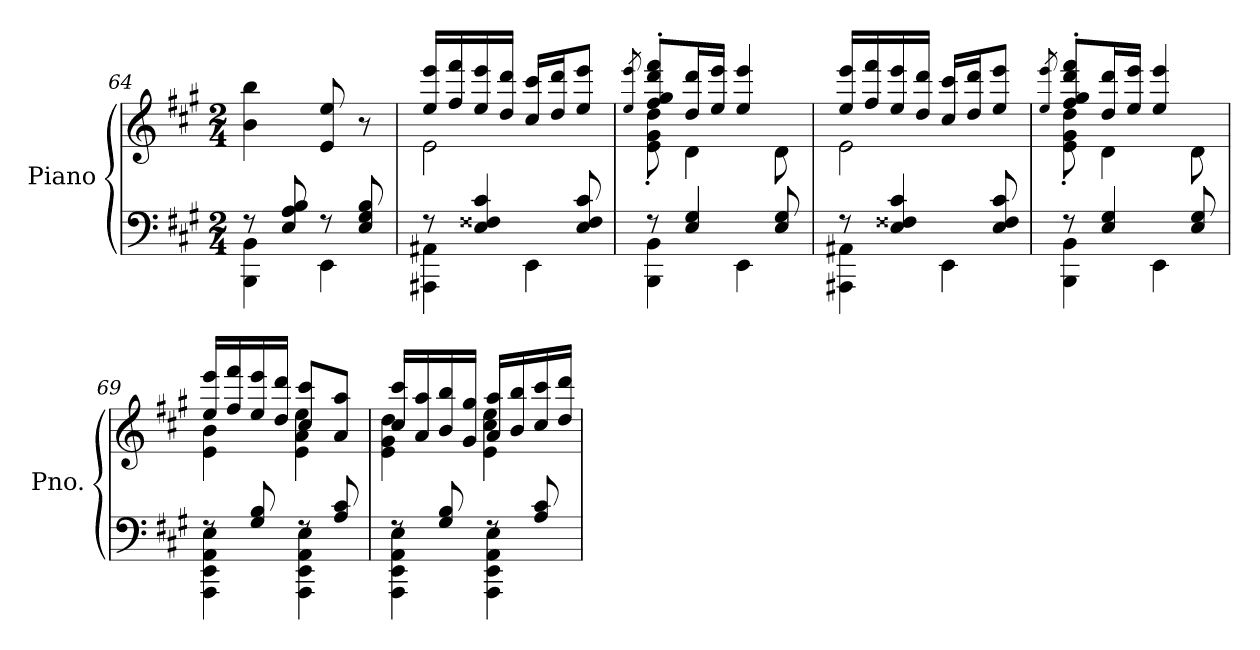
**kern	**kern
*part1	*part1
*staff2	*staff1
*I"Piano	*
*I'Pno.	*
*clefF4	*clefG2
*k[f#c#g#]	*k[f#c#g#]
*M2/4	*M2/4
=64	=64
*^	*
8r	4BBB\ 4BB\	4b\ 4bb\
8E/ 8A/ 8B/	.	.
8r	4EE\	8e/ 8ee/
8E/ 8G#/ 8B/	.	8r
!!LO:LB:g=z
=65	=65	=65
*	*	*^
8r	4AAA#X\ 4AA#X\	16ee/ 16eee/LL	2e\
.	.	16ff#/ 16fff#/	.
4E/ 4F##X/ 4c#/	.	16ee/ 16eee/	.
.	.	16dd/ 16ddd/JJ	.
.	4EE\	16cc#/ 16ccc#/LL	.
.	.	16dd/ 16ddd/J	.
8E/ 8F##/ 8c#/	.	8ee/ 8eee/J	.
=66	=66	=66	=66
.	.	8qee/ 8qeee/	.
8r	4BBB\ 4BB\	8ff#/' 8gg#/' 8ddd/' 8fff#/'L	8e\' 8g#\' 8dd\'
4E/ 4G#/	.	16dd/ 16ddd/L	4d\
.	.	16ee/ 16eee/JJ	.
.	4EE\	4ee/ 4eee/	.
8E/ 8G#/	.	.	8d\
=67	=67	=67	=67
8r	4AAA#X\ 4AA#X\	16ee/ 16eee/LL	2e\
.	.	16ff#/ 16fff#/	.
4E/ 4F##X/ 4c#/	.	16ee/ 16eee/	.
.	.	16dd/ 16ddd/JJ	.
.	4EE\	16cc#/ 16ccc#/LL	.
.	.	16dd/ 16ddd/J	.
8E/ 8F##/ 8c#/	.	8ee/ 8eee/J	.
=68	=68	=68	=68
.	.	8qee/ 8qeee/	.
8r	4BBB\ 4BB\	8ff#/' 8gg#/' 8ddd/' 8fff#/'L	8e\' 8g#\' 8dd\'
4E/ 4G#/	.	16dd/ 16ddd/L	4d\
.	.	16ee/ 16eee/JJ	.
.	4EE\	4ee/ 4eee/	.
8E/ 8G#/	.	.	8d\
!!LO:LB:g=z	!!
=69	=69	=69	=69
8rF	4AAA\ 4EE\ 4AA\ 4E\	16ee/ 16eee/LL	4e\ 4b\
.	.	16ff#/ 16fff#/	.
8G#/ 8B/	.	16ee/ 16eee/	.
.	.	16dd/ 16ddd/JJ	.
8rF	4AAA\ 4EE\ 4AA\ 4E\	8cc#/ 8ccc#/L	4e\ 4a\ 4ee\
8A/ 8c#/	.	8a/ 8aa/J	.
=70	=70	=70	=70
8rF	4AAA\ 4EE\ 4AA\ 4E\	16cc#/ 16ccc#/LL	4e\ 4g#\ 4dd\
.	.	16a/ 16aa/	.
8G#/ 8B/	.	16b/ 16bb/	.
.	.	16g#/ 16gg#/JJ	.
8rF	4AAA\ 4EE\ 4AA\ 4E\	16a/ 16aa/LL	4e\ 4cc#\ 4ee\
.	.	16b/ 16bb/	.
8A/ 8c#/	.	16cc#/ 16ccc#/	.
.	.	16dd/ 16ddd/JJ	.
*v	*v	*	*
*	*v	*v
=	=
*-	*-
